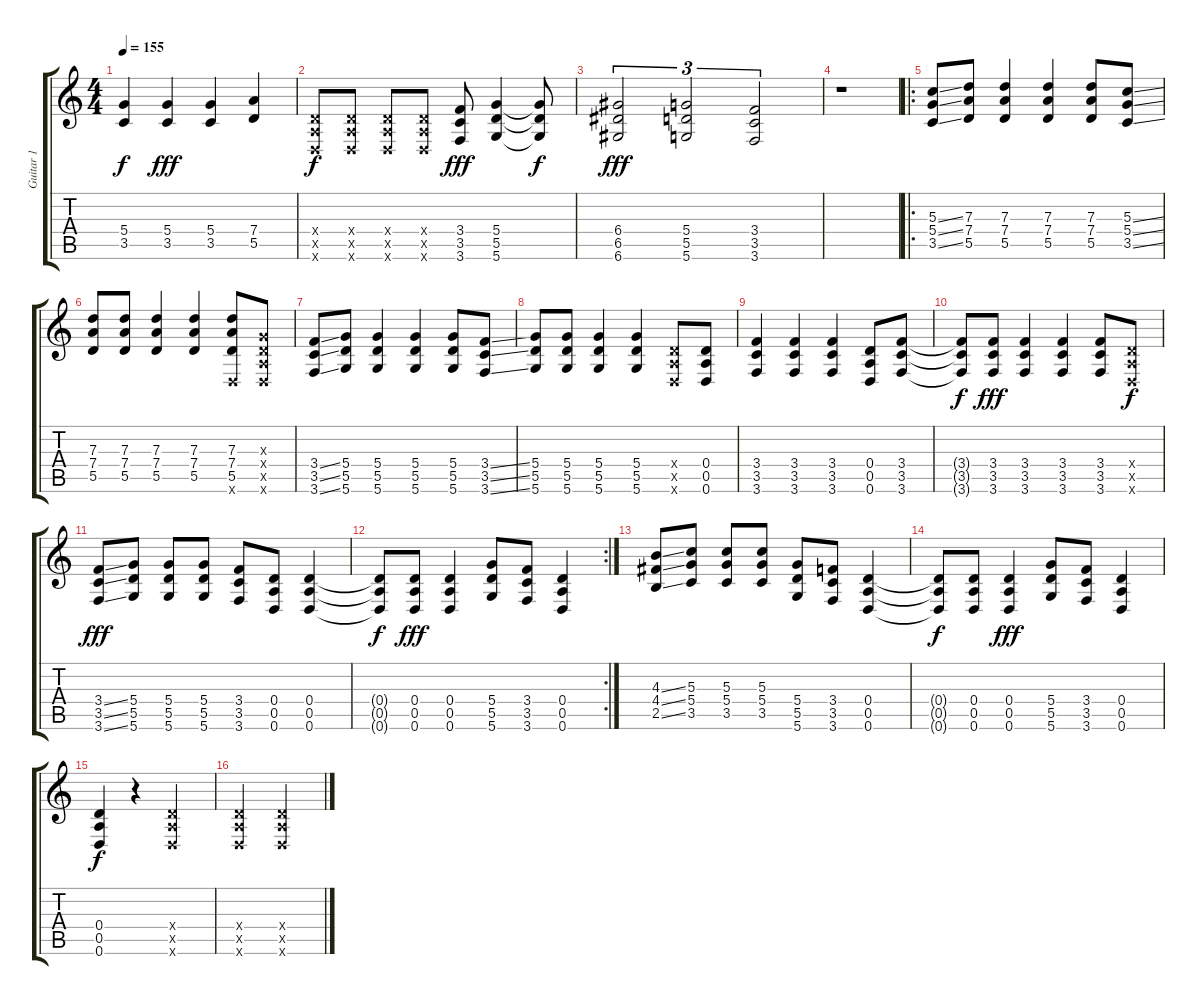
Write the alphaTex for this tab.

\track ("Guitar 1" "Guitar 1") {instrument acousticguitarsteel}
\staff {score tabs}
\tuning (E4 B3 G3 D3 A2 D2) {hide}
\ts (4 4)
\tempo 155
\clef g2
\ks c
(5.4{t} 3.5{t}).4{dy f} (5.4 3.5).4{dy fff} (5.4 3.5).4 (7.4 5.5).4 |
(0.4{x} 0.5{x} 0.6{x}).8{dy f} (0.4{x} 0.5{x} 0.6{x}).8 (0.4{x} 0.5{x} 0.6{x}).8 (0.4{x} 0.5{x} 0.6{x}).8 (3.4 3.5 3.6).8{dy fff} (5.4 5.5 5.6).4 (5.4{t} 5.5{t} 5.6{t}).8{dy f} |
(6.4 6.5 6.6).2{tu (3 2) dy fff} (5.4 5.5 5.6).2{tu (3 2)} (3.4 3.5 3.6).2{tu (3 2)} |
r.1 |
\ro
(5.3{ss} 5.4{ss} 3.5{ss}).8 (7.3 7.4 5.5).8 (7.3 7.4 5.5).4 (7.3 7.4 5.5).4 (7.3 7.4 5.5).8 (5.3{ss} 5.4{ss} 3.5{ss}).8 |
(7.3 7.4 5.5).8 (7.3 7.4 5.5).8 (7.3 7.4 5.5).4 (7.3 7.4 5.5).4 (7.3 7.4 5.5 0.6{x}).8 (0.3{x} 0.4{x} 0.5{x} 0.6{x}).8 |
(3.4{ss} 3.5{ss} 3.6{ss}).8 (5.4 5.5 5.6).8 (5.4 5.5 5.6).4 (5.4 5.5 5.6).4 (5.4 5.5 5.6).8 (3.4{ss} 3.5{ss} 3.6{ss}).8 |
(5.4 5.5 5.6).8 (5.4 5.5 5.6).8 (5.4 5.5 5.6).4 (5.4 5.5 5.6).4 (0.4{x} 0.5{x} 0.6{x}).8 (0.4 0.5 0.6).8 |
(3.4 3.5 3.6).4 (3.4 3.5 3.6).4 (3.4 3.5 3.6).4 (0.4 0.5 0.6).8 (3.4 3.5 3.6).8 |
(3.4{t} 3.5{t} 3.6{t}).8{dy f} (3.4 3.5 3.6).8{dy fff} (3.4 3.5 3.6).4 (3.4 3.5 3.6).4 (3.4 3.5 3.6).8 (0.4{x} 0.5{x} 0.6{x}).8{dy f} |
(3.4{ss} 3.5{ss} 3.6{ss}).8{dy fff} (5.4 5.5 5.6).8 (5.4 5.5 5.6).8 (5.4 5.5 5.6).8 (3.4 3.5 3.6).8 (0.4 0.5 0.6).8 (0.4 0.5 0.6).4 |
\rc 2
(0.4{t} 0.5{t} 0.6{t}).8{dy f} (0.4 0.5 0.6).8{dy fff} (0.4 0.5 0.6).4 (5.4 5.5 5.6).8 (3.4 3.5 3.6).8 (0.4 0.5 0.6).4 |
(4.3{ss} 4.4{ss} 2.5{ss}).8 (5.3 5.4 3.5).8 (5.3 5.4 3.5).8 (5.3 5.4 3.5).8 (5.4 5.5 5.6).8 (3.4 3.5 3.6).8 (0.4 0.5 0.6).4 |
(0.4{t} 0.5{t} 0.6{t}).8{dy f} (0.4 0.5 0.6).8 (0.4 0.5 0.6).4{dy fff} (5.4 5.5 5.6).8 (3.4 3.5 3.6).8 (0.4 0.5 0.6).4 |
(0.4 0.5 0.6).4{dy f} r.4 (0.4{x} 0.5{x} 0.6{x}).2 |
(0.4{x} 0.5{x} 0.6{x}).2 (0.4{x} 0.5{x} 0.6{x}).2
